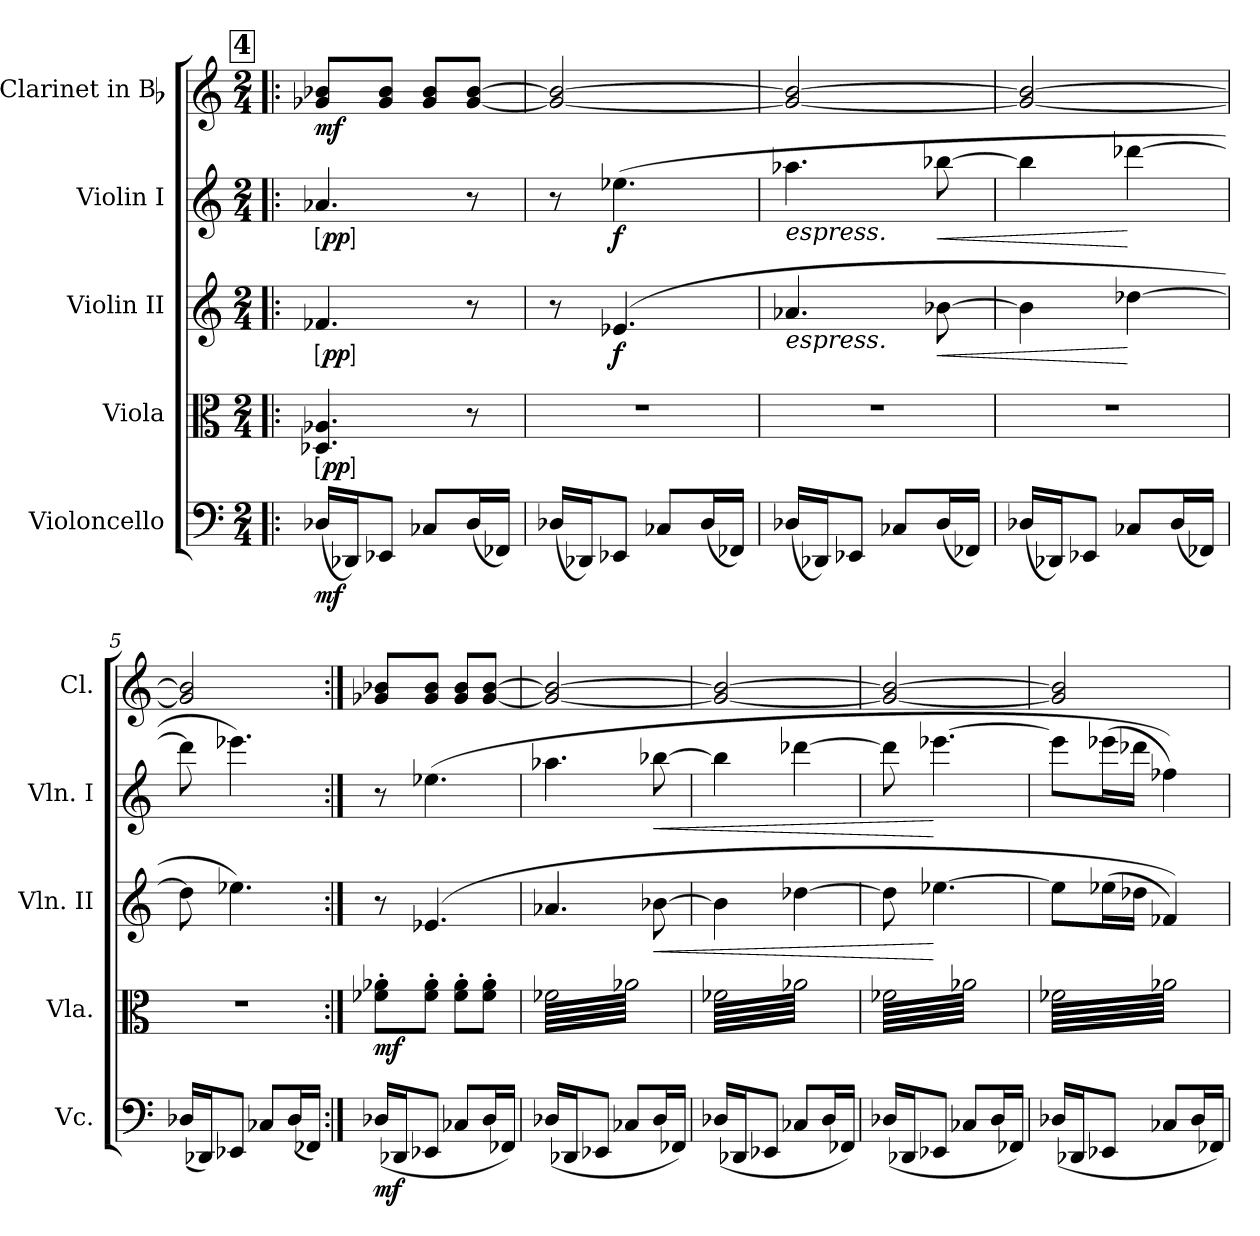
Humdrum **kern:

**kern	**dynam	**kern	**dynam	**kern	**dynam	**kern	**dynam	**kern	**dynam
*part5	*part5	*part4	*part4	*part3	*part3	*part2	*part2	*part1	*part1
*staff5	*staff5	*staff4	*staff4	*staff3	*staff3	*staff2	*staff2	*staff1	*staff1
*I"Violoncello	*	*I"Viola	*	*I"Violin II	*	*I"Violin I	*	*I"Clarinet in Bb	*
*I'Vc.	*	*I'Vla.	*	*I'Vln. II	*	*I'Vln. I	*	*I'Cl.	*
*clefF4	*	*clefC3	*	*clefG2	*	*clefG2	*	*clefG2	*
*	*	*	*	*	*	*	*	*ITrd1c2	*
*k[]	*	*k[]	*	*k[]	*	*k[]	*	*k[b-e-]	*
*M2/4	*	*M2/4	*	*M2/4	*	*M2/4	*	*M2/4	*
!!LO:REH:place=s1:t=4
=1!|:	=1!|:	=1!|:	=1!|:	=1!|:	=1!|:	=1!|:	=1!|:	=1!|:	=1!|:
!	!	!	!LO:DY:ed=brack	!	!LO:DY:ed=brack	!	!LO:DY:ed=brack	!	!
(16D-XLL	mf	4.D-X 4.A-X	pp	4.f-X	pp	4.a-X	pp	8f-X 8a-XL	mf
16DD-XJ)	.	.	.	.	.	.	.	.	.
8EE-XJ	.	.	.	.	.	.	.	8f- 8a-J	.
8C-XL	.	.	.	.	.	.	.	8f- 8a-L	.
(16D-L	.	8r	.	8r	.	8r	.	[8f- [8a-J	.
16FF-XJJ)	.	.	.	.	.	.	.	.	.
=2	=2	=2	=2	=2	=2	=2	=2	=2	=2
(16D-XLL	.	2r	.	8r	.	8r	.	2f-_ 2a-_	.
16DD-XJ)	.	.	.	.	.	.	.	.	.
8EE-XJ	.	.	.	(4.e-X	f	(4.ee-X	f	.	.
8C-XL	.	.	.	.	.	.	.	.	.
(16D-L	.	.	.	.	.	.	.	.	.
16FF-XJJ)	.	.	.	.	.	.	.	.	.
=3	=3	=3	=3	=3	=3	=3	=3	=3	=3
!	!	!	!	!	!	!LO:TX:b:i:t=espress.	!	!	!
!	!	!	!	!LO:TX:b:i:t=espress.	!	!	!	!	!
(16D-XLL	.	2r	.	4.a-X	.	4.aa-X	.	2f-_ 2a-_	.
16DD-XJ)	.	.	.	.	.	.	.	.	.
8EE-XJ	.	.	.	.	.	.	.	.	.
8C-XL	.	.	.	.	.	.	.	.	.
!	!	!	!	!	!LO:HP:b	!	!LO:HP:b	!	!
(16D-L	.	.	.	[8b-X	<	[8bb-X	<	.	.
16FF-XJJ)	.	.	.	.	.	.	.	.	.
=4	=4	=4	=4	=4	=4	=4	=4	=4	=4
(16D-XLL	.	2r	.	4b-]	.	4bb-]	.	2f-_ 2a-_	.
16DD-XJ)	.	.	.	.	.	.	.	.	.
8EE-XJ	.	.	.	.	.	.	.	.	.
8C-XL	.	.	.	[4dd-X	[	[4ddd-X	[	.	.
(16D-L	.	.	.	.	.	.	.	.	.
16FF-XJJ)	.	.	.	.	.	.	.	.	.
=5	=5	=5	=5	=5	=5	=5	=5	=5	=5
(16D-XLL	.	2r	.	8dd-]	.	8ddd-]	.	2f-] 2a-]	.
16DD-XJ)	.	.	.	.	.	.	.	.	.
8EE-XJ	.	.	.	4.ee-X)	.	4.eee-X)	.	.	.
8C-XL	.	.	.	.	.	.	.	.	.
(16D-L	.	.	.	.	.	.	.	.	.
16FF-XJJ)	.	.	.	.	.	.	.	.	.
=6:|!	=6:|!	=6:|!	=6:|!	=6:|!	=6:|!	=6:|!	=6:|!	=6:|!	=6:|!
(16D-XLL	mf	8f-X' 8a-X'L	mf	8r	.	8r	.	8f-X 8a-XL	.
16DD-XJ	.	.	.	.	.	.	.	.	.
8EE-XJ	.	8f-' 8a-'J	.	(4.e-X	.	(4.ee-X	.	8f- 8a-J	.
8C-XL	.	8f-' 8a-'L	.	.	.	.	.	8f- 8a-L	.
16D-L	.	8f-' 8a-'J	.	.	.	.	.	[8f- [8a-J	.
16FF-XJJ)	.	.	.	.	.	.	.	.	.
=7	=7	=7	=7	=7	=7	=7	=7	=7	=7
*	*	*tremolo	*	*	*	*	*	*	*
(16D-XLL	.	(64f-XLLLL	.	4.a-X	.	4.aa-X	.	2f-_ 2a-_	.
.	.	64a-X)	.	.	.	.	.	.	.
.	.	64f-X	.	.	.	.	.	.	.
.	.	64a-X)	.	.	.	.	.	.	.
16DD-XJ	.	64f-X	.	.	.	.	.	.	.
.	.	64a-X)	.	.	.	.	.	.	.
.	.	64f-X	.	.	.	.	.	.	.
.	.	64a-X)	.	.	.	.	.	.	.
8EE-XJ	.	64f-X	.	.	.	.	.	.	.
.	.	64a-X)	.	.	.	.	.	.	.
.	.	64f-X	.	.	.	.	.	.	.
.	.	64a-X)	.	.	.	.	.	.	.
.	.	64f-X	.	.	.	.	.	.	.
.	.	64a-X)	.	.	.	.	.	.	.
.	.	64f-X	.	.	.	.	.	.	.
.	.	64a-X)	.	.	.	.	.	.	.
8C-XL	.	64f-X	.	.	.	.	.	.	.
.	.	64a-X)	.	.	.	.	.	.	.
.	.	64f-X	.	.	.	.	.	.	.
.	.	64a-X)	.	.	.	.	.	.	.
.	.	64f-X	.	.	.	.	.	.	.
.	.	64a-X)	.	.	.	.	.	.	.
.	.	64f-X	.	.	.	.	.	.	.
.	.	64a-X)	.	.	.	.	.	.	.
!	!	!	!	!	!LO:HP:b	!	!LO:HP:b	!	!
16D-L	.	64f-X	.	[8b-X	<	[8bb-X	<	.	.
.	.	64a-X)	.	.	.	.	.	.	.
.	.	64f-X	.	.	.	.	.	.	.
.	.	64a-X)	.	.	.	.	.	.	.
16FF-XJJ)	.	64f-X	.	.	.	.	.	.	.
.	.	64a-X)	.	.	.	.	.	.	.
.	.	64f-X	.	.	.	.	.	.	.
.	.	64a-X)JJJJ	.	.	.	.	.	.	.
=8	=8	=8	=8	=8	=8	=8	=8	=8	=8
(16D-XLL	.	(64f-XLLLL	.	4b-]	.	4bb-]	.	2f-_ 2a-_	.
.	.	64a-X)	.	.	.	.	.	.	.
.	.	64f-X	.	.	.	.	.	.	.
.	.	64a-X)	.	.	.	.	.	.	.
16DD-XJ	.	64f-X	.	.	.	.	.	.	.
.	.	64a-X)	.	.	.	.	.	.	.
.	.	64f-X	.	.	.	.	.	.	.
.	.	64a-X)	.	.	.	.	.	.	.
8EE-XJ	.	64f-X	.	.	.	.	.	.	.
.	.	64a-X)	.	.	.	.	.	.	.
.	.	64f-X	.	.	.	.	.	.	.
.	.	64a-X)	.	.	.	.	.	.	.
.	.	64f-X	.	.	.	.	.	.	.
.	.	64a-X)	.	.	.	.	.	.	.
.	.	64f-X	.	.	.	.	.	.	.
.	.	64a-X)	.	.	.	.	.	.	.
8C-XL	.	64f-X	.	[4dd-X	.	[4ddd-X	.	.	.
.	.	64a-X)	.	.	.	.	.	.	.
.	.	64f-X	.	.	.	.	.	.	.
.	.	64a-X)	.	.	.	.	.	.	.
.	.	64f-X	.	.	.	.	.	.	.
.	.	64a-X)	.	.	.	.	.	.	.
.	.	64f-X	.	.	.	.	.	.	.
.	.	64a-X)	.	.	.	.	.	.	.
16D-L	.	64f-X	.	.	.	.	.	.	.
.	.	64a-X)	.	.	.	.	.	.	.
.	.	64f-X	.	.	.	.	.	.	.
.	.	64a-X)	.	.	.	.	.	.	.
16FF-XJJ)	.	64f-X	.	.	.	.	.	.	.
.	.	64a-X)	.	.	.	.	.	.	.
.	.	64f-X	.	.	.	.	.	.	.
.	.	64a-X)JJJJ	.	.	.	.	.	.	.
=9	=9	=9	=9	=9	=9	=9	=9	=9	=9
(16D-XLL	.	(64f-XLLLL	.	8dd-]	.	8ddd-]	.	2f-_ 2a-_	.
.	.	64a-X)	.	.	.	.	.	.	.
.	.	64f-X	.	.	.	.	.	.	.
.	.	64a-X)	.	.	.	.	.	.	.
16DD-XJ	.	64f-X	.	.	.	.	.	.	.
.	.	64a-X)	.	.	.	.	.	.	.
.	.	64f-X	.	.	.	.	.	.	.
.	.	64a-X)	.	.	.	.	.	.	.
8EE-XJ	.	64f-X	.	[4.ee-X	[	[4.eee-X	[	.	.
.	.	64a-X)	.	.	.	.	.	.	.
.	.	64f-X	.	.	.	.	.	.	.
.	.	64a-X)	.	.	.	.	.	.	.
.	.	64f-X	.	.	.	.	.	.	.
.	.	64a-X)	.	.	.	.	.	.	.
.	.	64f-X	.	.	.	.	.	.	.
.	.	64a-X)	.	.	.	.	.	.	.
8C-XL	.	64f-X	.	.	.	.	.	.	.
.	.	64a-X)	.	.	.	.	.	.	.
.	.	64f-X	.	.	.	.	.	.	.
.	.	64a-X)	.	.	.	.	.	.	.
.	.	64f-X	.	.	.	.	.	.	.
.	.	64a-X)	.	.	.	.	.	.	.
.	.	64f-X	.	.	.	.	.	.	.
.	.	64a-X)	.	.	.	.	.	.	.
16D-L	.	64f-X	.	.	.	.	.	.	.
.	.	64a-X)	.	.	.	.	.	.	.
.	.	64f-X	.	.	.	.	.	.	.
.	.	64a-X)	.	.	.	.	.	.	.
16FF-XJJ)	.	64f-X	.	.	.	.	.	.	.
.	.	64a-X)	.	.	.	.	.	.	.
.	.	64f-X	.	.	.	.	.	.	.
.	.	64a-X)JJJJ	.	.	.	.	.	.	.
=10	=10	=10	=10	=10	=10	=10	=10	=10	=10
(16D-XLL	.	(64f-XLLLL	.	8ee-L]	.	8eee-L]	.	2f-] 2a-]	.
.	.	64a-X)	.	.	.	.	.	.	.
.	.	64f-X	.	.	.	.	.	.	.
.	.	64a-X)	.	.	.	.	.	.	.
16DD-XJ	.	64f-X	.	.	.	.	.	.	.
.	.	64a-X)	.	.	.	.	.	.	.
.	.	64f-X	.	.	.	.	.	.	.
.	.	64a-X)	.	.	.	.	.	.	.
8EE-XJ	.	64f-X	.	(16ee-XL	.	(16eee-XL	.	.	.
.	.	64a-X)	.	.	.	.	.	.	.
.	.	64f-X	.	.	.	.	.	.	.
.	.	64a-X)	.	.	.	.	.	.	.
.	.	64f-X	.	16dd-XJJ	.	16ddd-XJJ	.	.	.
.	.	64a-X)	.	.	.	.	.	.	.
.	.	64f-X	.	.	.	.	.	.	.
.	.	64a-X)	.	.	.	.	.	.	.
8C-XL	.	64f-X	.	4f-X))	.	4ff-X))	.	.	.
.	.	64a-X)	.	.	.	.	.	.	.
.	.	64f-X	.	.	.	.	.	.	.
.	.	64a-X)	.	.	.	.	.	.	.
.	.	64f-X	.	.	.	.	.	.	.
.	.	64a-X)	.	.	.	.	.	.	.
.	.	64f-X	.	.	.	.	.	.	.
.	.	64a-X)	.	.	.	.	.	.	.
16D-L	.	64f-X	.	.	.	.	.	.	.
.	.	64a-X)	.	.	.	.	.	.	.
.	.	64f-X	.	.	.	.	.	.	.
.	.	64a-X)	.	.	.	.	.	.	.
16FF-XJJ)	.	64f-X	.	.	.	.	.	.	.
.	.	64a-X)	.	.	.	.	.	.	.
.	.	64f-X	.	.	.	.	.	.	.
.	.	64a-X)JJJJ	.	.	.	.	.	.	.
*	*	*Xtremolo	*	*	*	*	*	*	*
.	.	.	.	.	.	.	.	.	.
.	.	.	.	.	.	.	.	.	.
.	.	.	.	.	.	.	.	.	.
.	.	.	.	.	.	.	.	.	.
.	.	.	.	.	.	.	.	.	.
.	.	.	.	.	.	.	.	.	.
.	.	.	.	.	.	.	.	.	.
.	.	.	.	.	.	.	.	.	.
.	.	.	.	.	.	.	.	.	.
.	.	.	.	.	.	.	.	.	.
.	.	.	.	.	.	.	.	.	.
.	.	.	.	.	.	.	.	.	.
.	.	.	.	.	.	.	.	.	.
.	.	.	.	.	.	.	.	.	.
.	.	.	.	.	.	.	.	.	.
.	.	.	.	.	.	.	.	.	.
=	=	=	=	=	=	=	=	=	=
*-	*-	*-	*-	*-	*-	*-	*-	*-	*-
